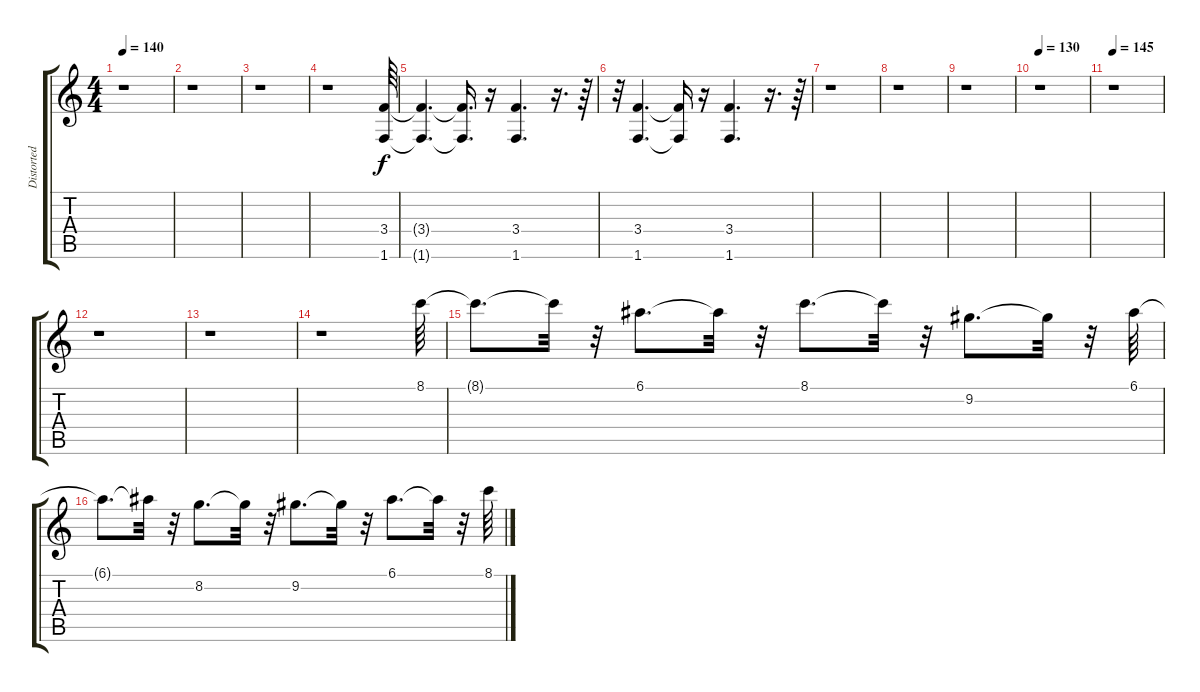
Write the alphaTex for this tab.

\track ("Distorted Guitar 1" "Distorted ") {instrument distortionguitar}
\staff {score tabs}
\tuning (E4 B3 G3 D3 A2 E2) {hide}
\ts (4 4)
\tempo 140
\clef g2
\ks c
r.1{dy f} |
r.1 |
r.1 |
r.1 (3.4 1.6).64 |
(3.4{t} 1.6{t}).4{d} (3.4{t} 1.6{t}).16{d} r.16 (3.4 1.6).4{d} r.16{d} r.64 |
r.32 (3.4 1.6).4{d} (3.4{t} 1.6{t}).16 r.16 (3.4 1.6).4{d} r.16{d} r.64 |
r.1 |
r.1 |
r.1 |
\tempo 130
r.1 |
\tempo 145
r.1 |
r.1 |
r.1 |
r.1 8.1.64{balance 8} |
8.1{t}.8{d} 8.1{t}.32 r.32 6.1.8{d} 6.1{t}.32 r.32 8.1.8{d} 8.1{t}.32 r.32 9.2.8{d} 9.2{t}.32 r.32 6.1.64 |
6.1{t}.8{d} 6.1{t}.32 r.32 8.2.8{d} 8.2{t}.32 r.32 9.2.8{d} 9.2{t}.32 r.32 6.1.8{d} 6.1{t}.32 r.32 8.1.64
